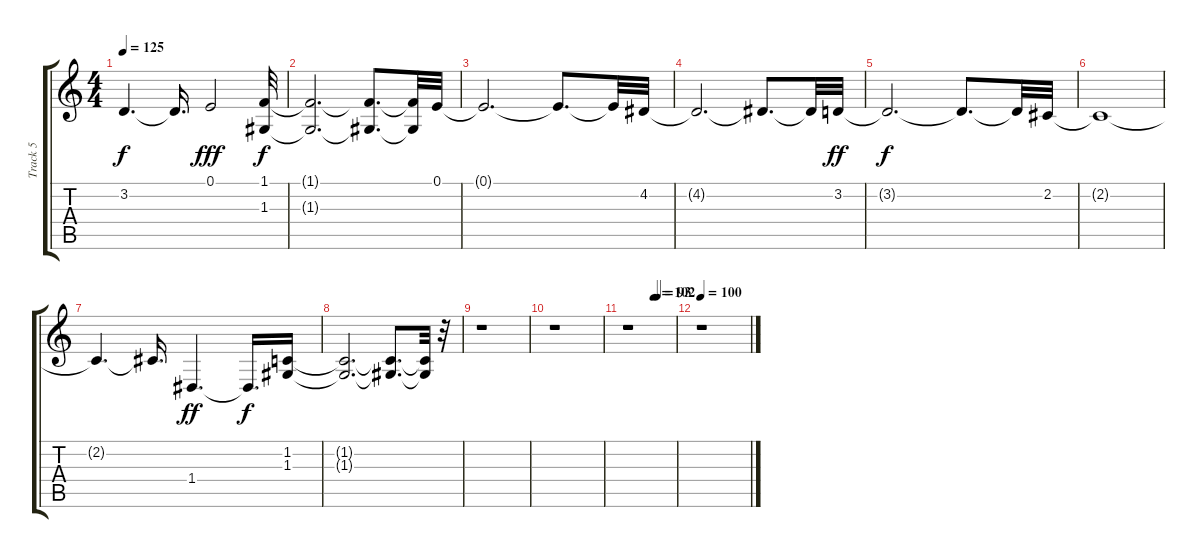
\track ("Track 5" "Track 5") {instrument stringensemble2}
\staff {score tabs}
\tuning (E4 B3 G3 D3 A2 E2) {hide}
\ts (4 4)
\tempo 125
\clef g2
\ks c
3.2{t}.4{d dy f} 3.2{t}.16{d} 0.1.2{dy fff} (1.1 1.3).32{dy f} |
(1.1{t} 1.3{t}).2{d} (1.1{t} 1.3{t}).8{d} (1.1{t} 1.3{t}).32 0.1.32 |
0.1{t}.2{d} 0.1{t}.8{d} 0.1{t}.32 4.2.32 |
4.2{t}.2{d} 4.2{t}.8{d} 4.2{t}.32 3.2.32{dy ff} |
3.2{t}.2{d dy f} 3.2{t}.8{d} 3.2{t}.32 2.2.32 |
2.2{t}.1 |
2.2{t}.4{d} 2.2{t}.16{d} 1.4.4{d dy ff} 1.4{t}.16{d dy f} (1.2 1.3).16 |
(1.2{t} 1.3{t}).2{d} (1.2{t} 1.3{t}).8{d} (1.2{t} 1.3{t}).32 r.32 |
r.1 |
r.1 |
\tempo (102 0.5625)
\tempo (93 0.625)
r.1 |
\tempo 100
r.1
